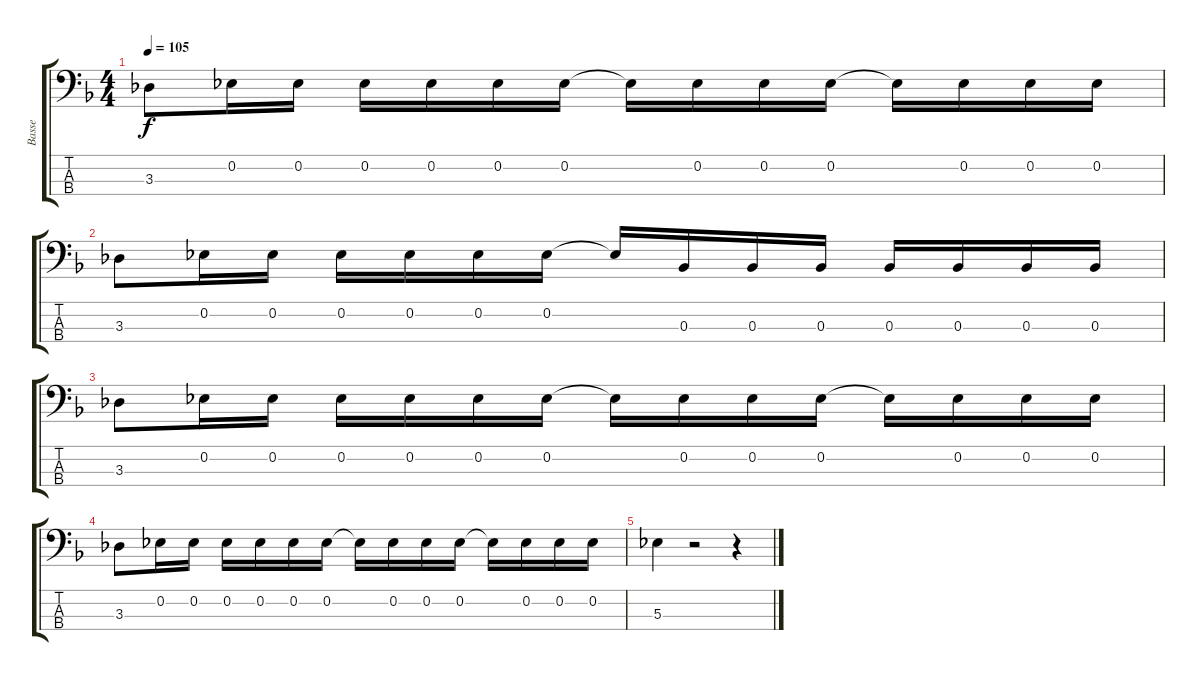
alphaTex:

\track ("Basse" "Basse") {instrument electricbassfinger}
\staff {score tabs}
\tuning (Ab2 Eb2 Bb1 F1) {hide}
\ts (4 4)
\tempo 105
\clef f4
\ks f
3.3.8{dy f} 0.2.16 0.2.16 0.2.16 0.2.16 0.2.16 0.2.16 0.2{t}.16 0.2.16 0.2.16 0.2.16 0.2{t}.16 0.2.16 0.2.16 0.2.16 |
3.3.8 0.2.16 0.2.16 0.2.16 0.2.16 0.2.16 0.2.16 0.2{t}.16 0.3.16 0.3.16 0.3.16 0.3.16 0.3.16 0.3.16 0.3.16 |
3.3.8 0.2.16 0.2.16 0.2.16 0.2.16 0.2.16 0.2.16 0.2{t}.16 0.2.16 0.2.16 0.2.16 0.2{t}.16 0.2.16 0.2.16 0.2.16 |
3.3.8 0.2.16 0.2.16 0.2.16 0.2.16 0.2.16 0.2.16 0.2{t}.16 0.2.16 0.2.16 0.2.16 0.2{t}.16 0.2.16 0.2.16 0.2.16 |
5.3.4 r.2 r.4
